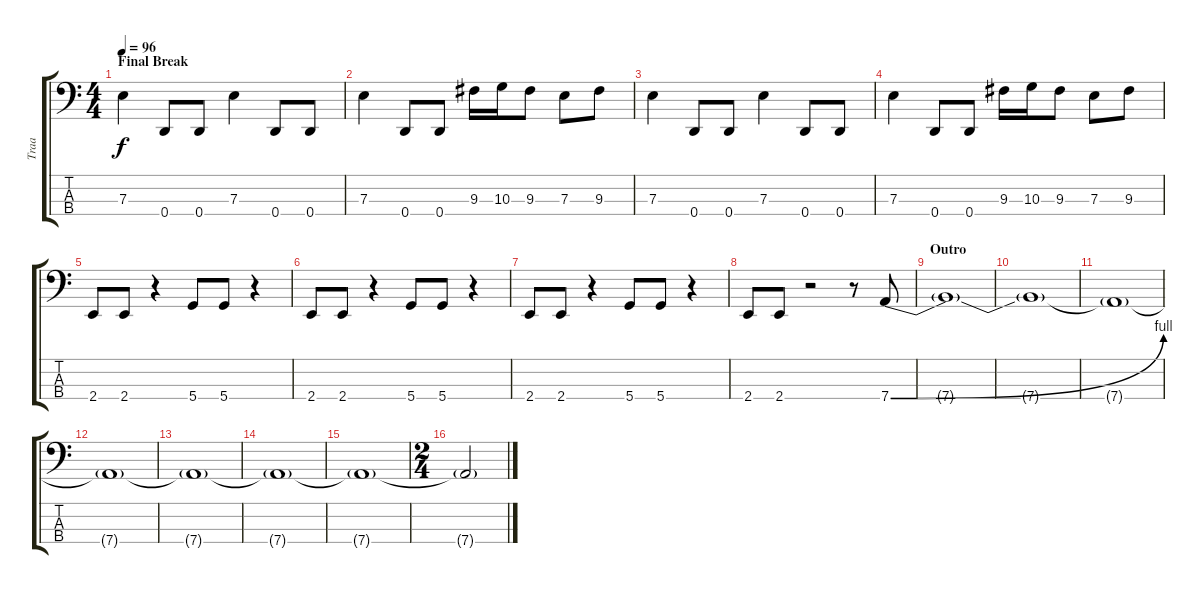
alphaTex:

\track ("Traa" "Traa") {instrument electricbassfinger}
\staff {score tabs}
\tuning (G2 D2 A1 D1) {hide}
\ts (4 4)
\section ("" "Final Break")
\tempo 96
\clef f4
\ks c
7.3.4{dy f} 0.4.8 0.4.8 7.3.4 0.4.8 0.4.8 |
7.3.4 0.4.8 0.4.8 9.3.16 10.3.16 9.3.8 7.3.8 9.3.8 |
7.3.4 0.4.8 0.4.8 7.3.4 0.4.8 0.4.8 |
7.3.4 0.4.8 0.4.8 9.3.16 10.3.16 9.3.8 7.3.8 9.3.8 |
2.4.8 2.4.8 r.4 5.4.8 5.4.8 r.4 |
2.4.8 2.4.8 r.4 5.4.8 5.4.8 r.4 |
2.4.8 2.4.8 r.4 5.4.8 5.4.8 r.4 |
2.4.8 2.4.8 r.2 r.8 7.4{be (bend 0 0 60 4)}.8 |
\section ("" "Outro")
7.4{t}.1 |
7.4{t}.1 |
7.4{t}.1 |
7.4{t}.1 |
7.4{t}.1 |
7.4{t}.1 |
7.4{t}.1 |
\ts (2 4)
7.4{t}.2
